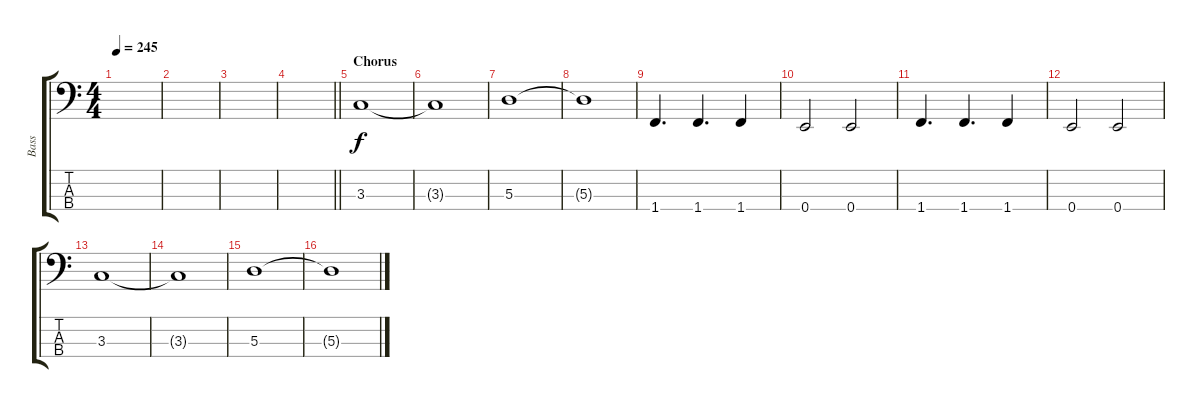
\track ("Bass" "Bass") {instrument electricbassfinger}
\staff {score tabs}
\tuning (G2 D2 A1 E1) {hide}
\ts (4 4)
\tempo 245
\clef f4
\ks c
|
|
|
\barLineRight lightlight
|
\section ("" "Chorus")
3.3.1 |
3.3{t}.1 |
5.3.1 |
5.3{t}.1 |
1.4.4{d} 1.4.4{d} 1.4.4 |
0.4.2 0.4.2 |
1.4.4{d} 1.4.4{d} 1.4.4 |
0.4.2 0.4.2 |
3.3.1 |
3.3{t}.1 |
5.3.1 |
5.3{t}.1
